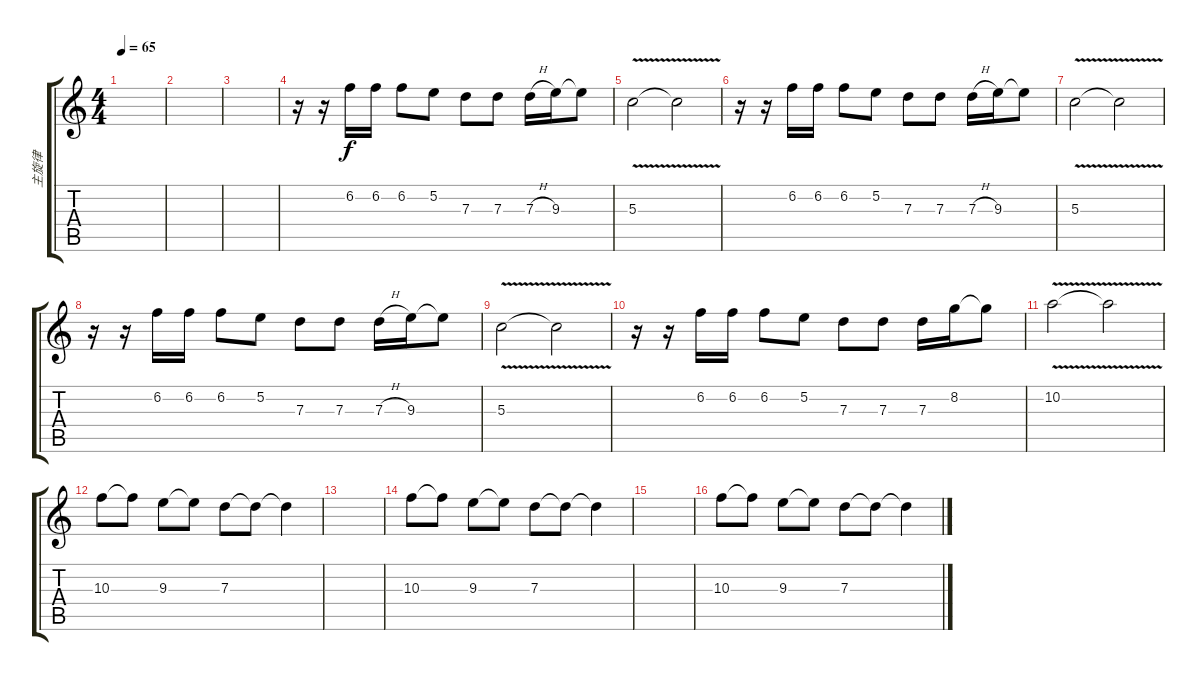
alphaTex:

\track ("主旋律" "主旋律") {instrument overdrivenguitar}
\staff {score tabs}
\tuning (E4 B3 G3 D3 A2 E2) {hide}
\ts (4 4)
\tempo 65
\clef g2
\ks c
|
|
|
r.16 r.16 6.2.16 6.2.16 6.2.8 5.2.8 7.3.8 7.3.8 7.3{h}.16 9.3.16 9.3{t}.8 |
5.3{v}.2 5.3{t}.2 |
r.16 r.16 6.2.16 6.2.16 6.2.8 5.2.8 7.3.8 7.3.8 7.3{h}.16 9.3.16 9.3{t}.8 |
5.3{v}.2 5.3{t}.2 |
r.16 r.16 6.2.16 6.2.16 6.2.8 5.2.8 7.3.8 7.3.8 7.3{h}.16 9.3.16 9.3{t}.8 |
5.3{v}.2 5.3{t}.2 |
r.16 r.16 6.2.16 6.2.16 6.2.8 5.2.8 7.3.8 7.3.8 7.3.16 8.2.16 8.2{t}.8 |
10.2{v}.2 10.2{t}.2 |
10.3.8 10.3{t}.8 9.3.8 9.3{t}.8 7.3.8 7.3{t}.8 7.3{t}.4 |
|
10.3.8 10.3{t}.8 9.3.8 9.3{t}.8 7.3.8 7.3{t}.8 7.3{t}.4 |
|
10.3.8 10.3{t}.8 9.3.8 9.3{t}.8 7.3.8 7.3{t}.8 7.3{t}.4
